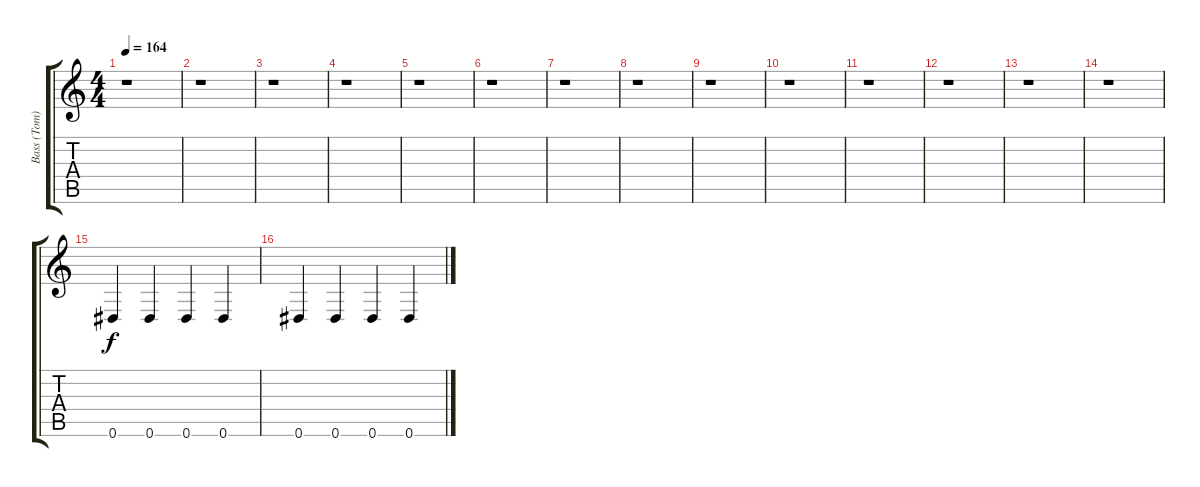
\track ("Bass (Tom)" "Bass (Tom)") {instrument electricbasspick}
\staff {score tabs}
\tuning (Eb4 Bb3 Gb3 Db3 Ab2 Eb2) {hide}
\ts (4 4)
\tempo 164
\clef g2
\ks c
r.1{dy f instrument electricbasspick} |
r.1 |
r.1 |
r.1 |
r.1 |
r.1 |
r.1 |
r.1 |
r.1 |
r.1 |
r.1 |
r.1 |
r.1 |
r.1 |
0.6.4 0.6.4 0.6.4 0.6.4 |
0.6.4 0.6.4 0.6.4 0.6.4
